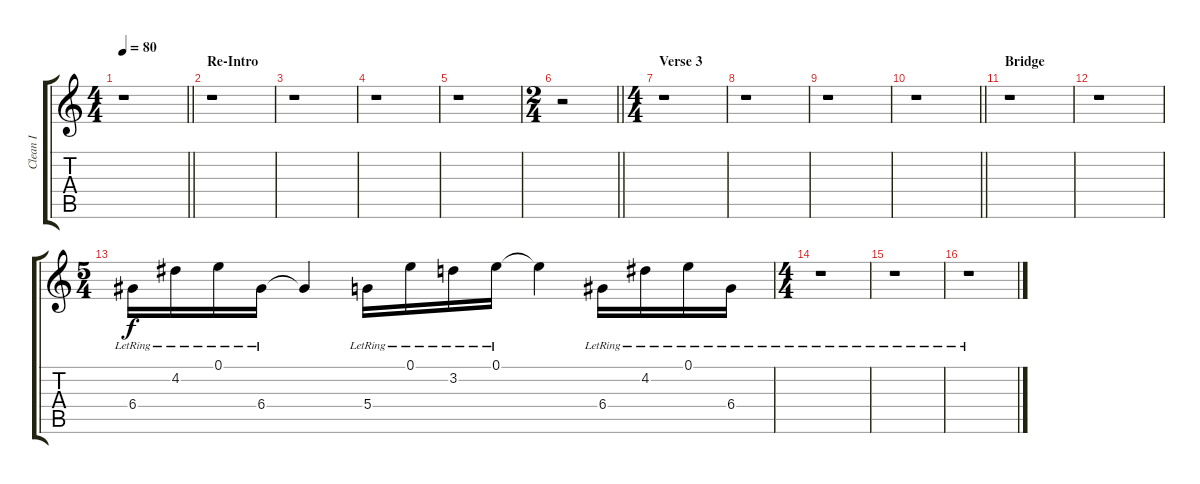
\track ("Clean I" "Clean I") {instrument electricguitarclean}
\staff {score tabs}
\tuning (E4 B3 G3 D3 A2 E2) {hide}
\ts (4 4)
\tempo 80
\clef g2
\barLineRight lightlight
\ks c
r.1{dy f} |
\section ("" "Re-Intro")
r.1 |
r.1 |
r.1 |
r.1 |
\ts (2 4)
\barLineRight lightlight
r.2 |
\ts (4 4)
\section ("" "Verse 3")
r.1 |
r.1 |
r.1 |
\barLineRight lightlight
r.1 |
\section ("" "Bridge")
r.1 |
r.1 |
\ts (5 4)
6.4{lr}.16 4.2{lr}.16 0.1{lr}.16 6.4{lr}.16 6.4{t}.4 5.4{lr}.16 0.1{lr}.16 3.2{lr}.16 0.1{lr}.16 0.1{t}.4 6.4{lr}.16 4.2{lr}.16 0.1{lr}.16 6.4{lr}.16 |
\ts (4 4)
r.1 |
r.1 |
r.1
